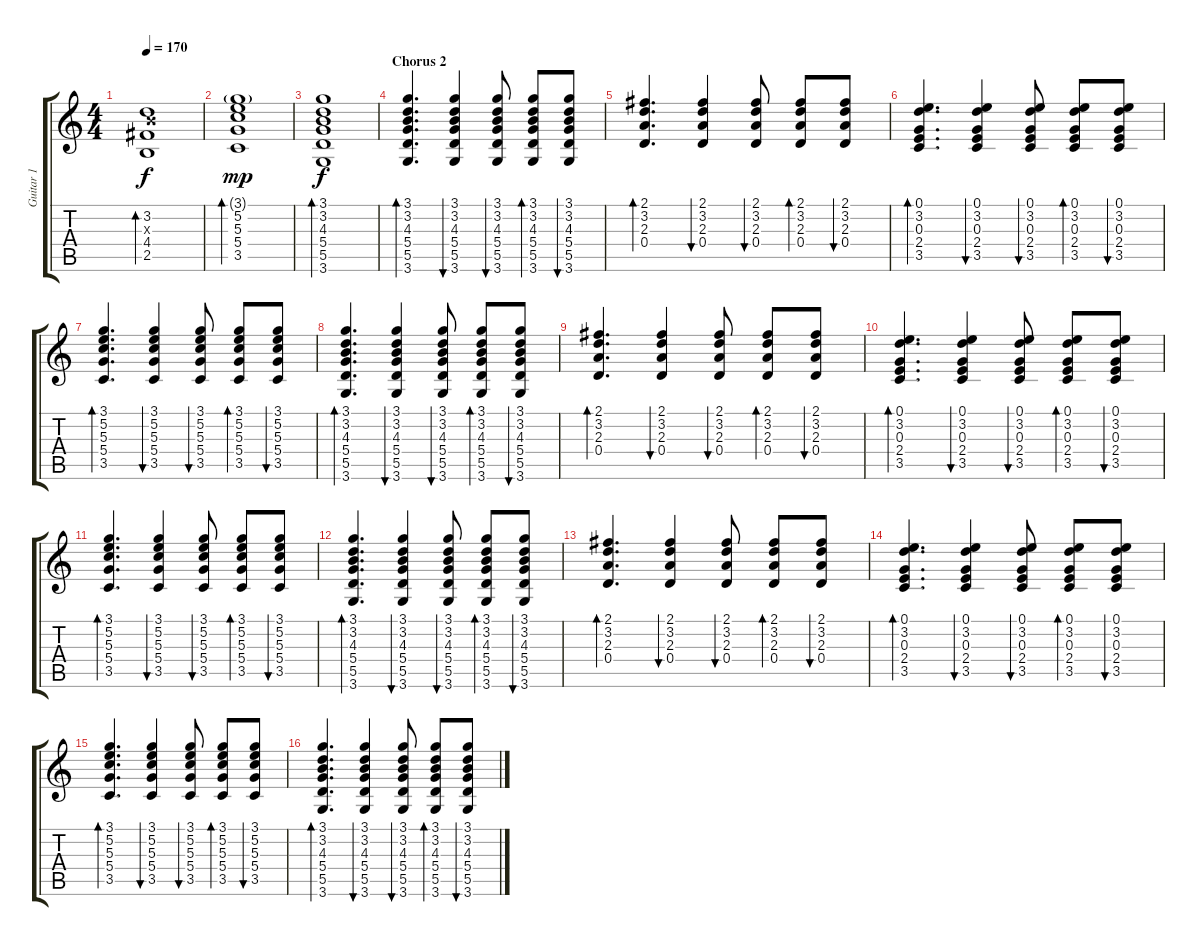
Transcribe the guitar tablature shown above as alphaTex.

\track ("Guitar 1" "Guitar 1") {instrument electricguitarclean}
\staff {score tabs}
\tuning (E4 B3 G3 D3 A2 E2) {hide}
\ts (4 4)
\tempo 170
\clef g2
\ks c
(3.2 4.3{x} 4.4 2.5).1{bd 30 dy f} |
(3.1{g} 5.2 5.3 5.4 3.5).1{bd 30 dy mp} |
(3.1 3.2 4.3 5.4 5.5 3.6).1{bd 30 dy f} |
\section ("" "Chorus 2")
(3.1 3.2 4.3 5.4 5.5 3.6).4{d bd 30} (3.1 3.2 4.3 5.4 5.5 3.6).4{bu 30} (3.1 3.2 4.3 5.4 5.5 3.6).8{bu 30} (3.1 3.2 4.3 5.4 5.5 3.6).8{bd 30} (3.1 3.2 4.3 5.4 5.5 3.6).8{bu 30} |
(2.1 3.2 2.3 0.4).4{d bd 30} (2.1 3.2 2.3 0.4).4{bu 30} (2.1 3.2 2.3 0.4).8{bu 30} (2.1 3.2 2.3 0.4).8{bd 30} (2.1 3.2 2.3 0.4).8{bu 30} |
(0.1 3.2 0.3 2.4 3.5).4{d bd 30} (0.1 3.2 0.3 2.4 3.5).4{bu 30} (0.1 3.2 0.3 2.4 3.5).8{bu 30} (0.1 3.2 0.3 2.4 3.5).8{bd 30} (0.1 3.2 0.3 2.4 3.5).8{bu 30} |
(3.1 5.2 5.3 5.4 3.5).4{d bd 30} (3.1 5.2 5.3 5.4 3.5).4{bu 30} (3.1 5.2 5.3 5.4 3.5).8{bu 30} (3.1 5.2 5.3 5.4 3.5).8{bd 30} (3.1 5.2 5.3 5.4 3.5).8{bu 30} |
(3.1 3.2 4.3 5.4 5.5 3.6).4{d bd 30} (3.1 3.2 4.3 5.4 5.5 3.6).4{bu 30} (3.1 3.2 4.3 5.4 5.5 3.6).8{bu 30} (3.1 3.2 4.3 5.4 5.5 3.6).8{bd 30} (3.1 3.2 4.3 5.4 5.5 3.6).8{bu 30} |
(2.1 3.2 2.3 0.4).4{d bd 30} (2.1 3.2 2.3 0.4).4{bu 30} (2.1 3.2 2.3 0.4).8{bu 30} (2.1 3.2 2.3 0.4).8{bd 30} (2.1 3.2 2.3 0.4).8{bu 30} |
(0.1 3.2 0.3 2.4 3.5).4{d bd 30} (0.1 3.2 0.3 2.4 3.5).4{bu 30} (0.1 3.2 0.3 2.4 3.5).8{bu 30} (0.1 3.2 0.3 2.4 3.5).8{bd 30} (0.1 3.2 0.3 2.4 3.5).8{bu 30} |
(3.1 5.2 5.3 5.4 3.5).4{d bd 30} (3.1 5.2 5.3 5.4 3.5).4{bu 30} (3.1 5.2 5.3 5.4 3.5).8{bu 30} (3.1 5.2 5.3 5.4 3.5).8{bd 30} (3.1 5.2 5.3 5.4 3.5).8{bu 30} |
(3.1 3.2 4.3 5.4 5.5 3.6).4{d bd 30} (3.1 3.2 4.3 5.4 5.5 3.6).4{bu 30} (3.1 3.2 4.3 5.4 5.5 3.6).8{bu 30} (3.1 3.2 4.3 5.4 5.5 3.6).8{bd 30} (3.1 3.2 4.3 5.4 5.5 3.6).8{bu 30} |
(2.1 3.2 2.3 0.4).4{d bd 30} (2.1 3.2 2.3 0.4).4{bu 30} (2.1 3.2 2.3 0.4).8{bu 30} (2.1 3.2 2.3 0.4).8{bd 30} (2.1 3.2 2.3 0.4).8{bu 30} |
(0.1 3.2 0.3 2.4 3.5).4{d bd 30} (0.1 3.2 0.3 2.4 3.5).4{bu 30} (0.1 3.2 0.3 2.4 3.5).8{bu 30} (0.1 3.2 0.3 2.4 3.5).8{bd 30} (0.1 3.2 0.3 2.4 3.5).8{bu 30} |
(3.1 5.2 5.3 5.4 3.5).4{d bd 30} (3.1 5.2 5.3 5.4 3.5).4{bu 30} (3.1 5.2 5.3 5.4 3.5).8{bu 30} (3.1 5.2 5.3 5.4 3.5).8{bd 30} (3.1 5.2 5.3 5.4 3.5).8{bu 30} |
(3.1 3.2 4.3 5.4 5.5 3.6).4{d bd 30} (3.1 3.2 4.3 5.4 5.5 3.6).4{bu 30} (3.1 3.2 4.3 5.4 5.5 3.6).8{bu 30} (3.1 3.2 4.3 5.4 5.5 3.6).8{bd 30} (3.1 3.2 4.3 5.4 5.5 3.6).8{bu 30}
